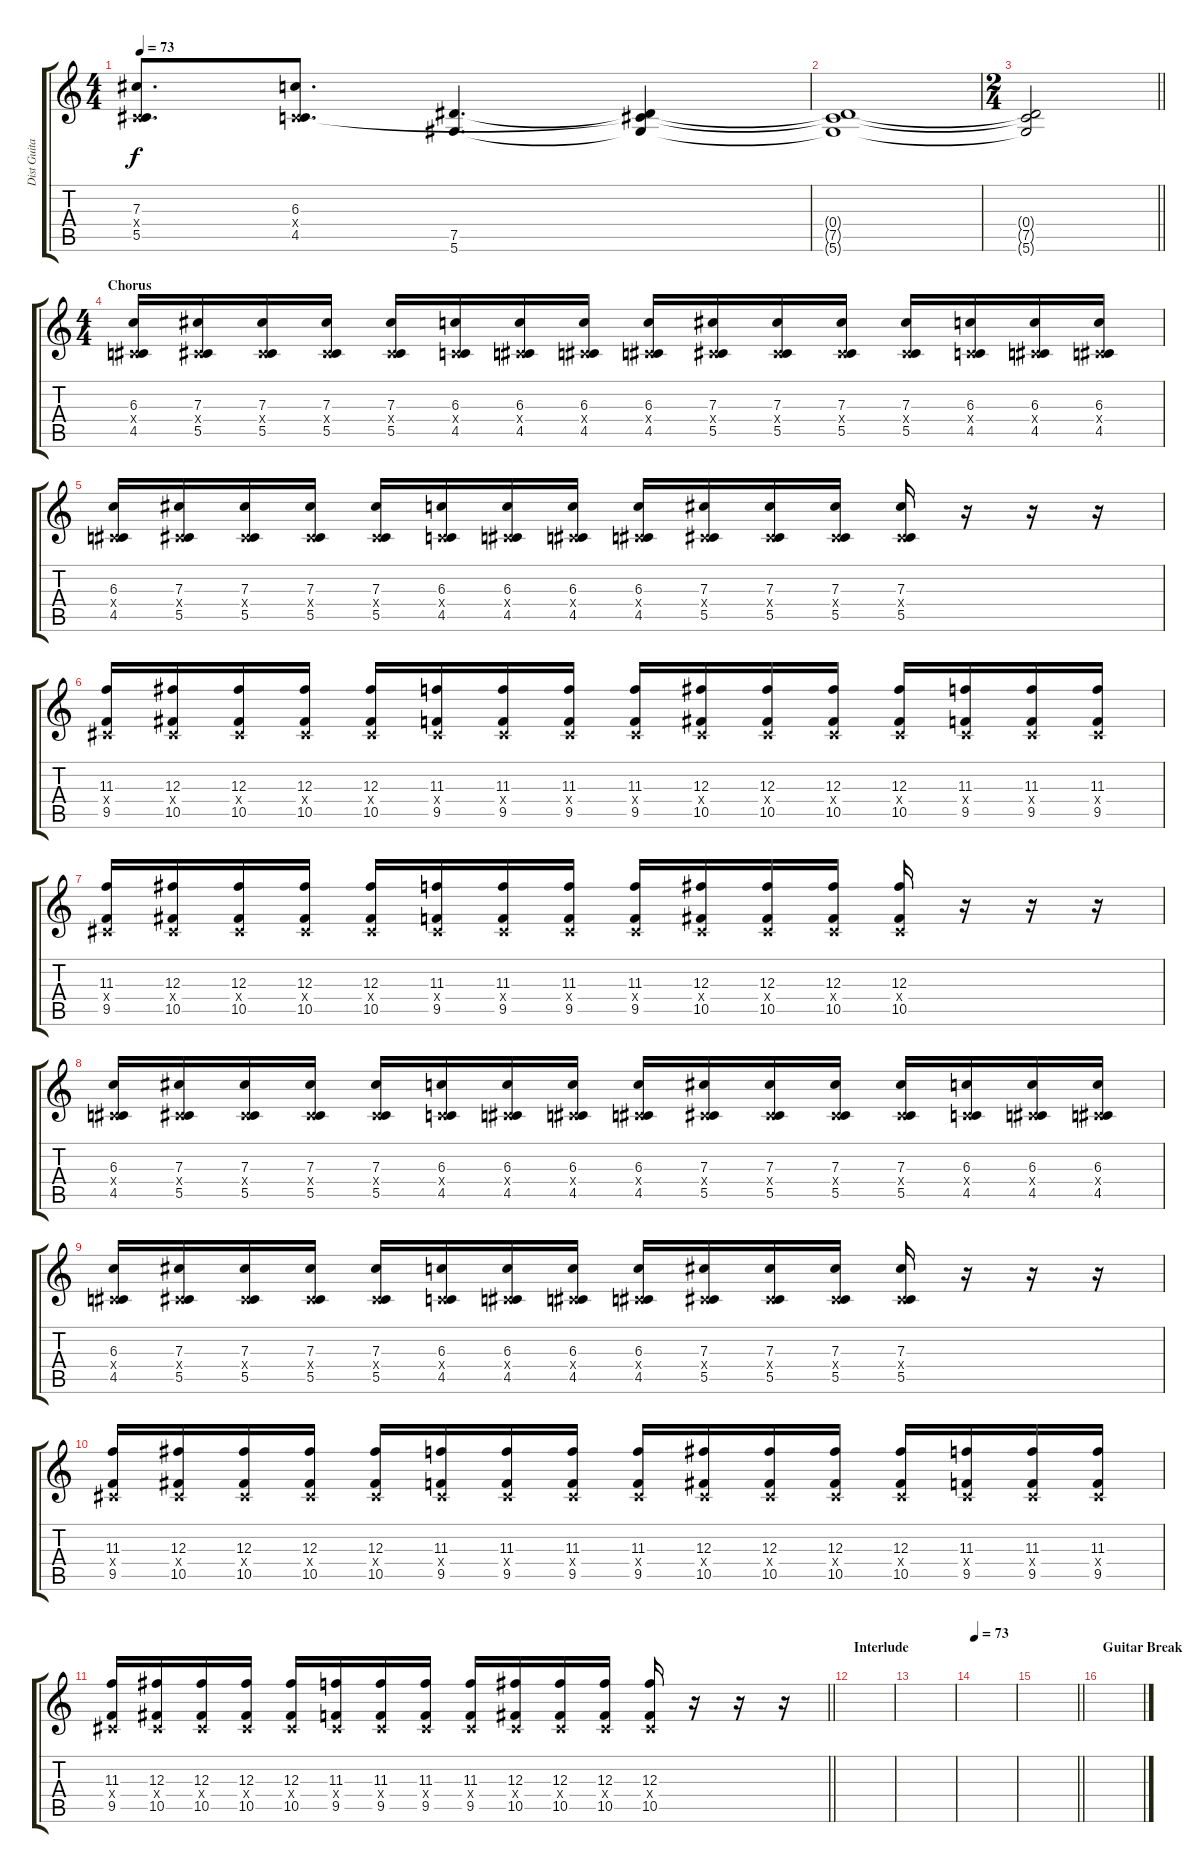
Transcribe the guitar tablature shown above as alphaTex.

\track ("Dist Guitar 2" "Dist Guita") {instrument overdrivenguitar}
\staff {score tabs}
\tuning (Eb4 Bb3 Gb3 Db3 Ab2 Eb2) {hide}
\ts (4 4)
\tempo 73
\clef g2
\ks c
(7.3 0.4{x} 5.5).8{d dy f} (6.3 0.4{x} 4.5).8{d} (7.5 5.6).4{d} (0.4{t} 7.5{t} 5.6{t}).4 |
(0.4{t} 7.5{t} 5.6{t}).1 |
\ts (2 4)
\barLineRight lightlight
(0.4{t} 7.5{t} 5.6{t}).2 |
\ts (4 4)
\section ("" "Chorus")
(6.3 0.4{x} 4.5).16 (7.3 0.4{x} 5.5).16 (7.3 0.4{x} 5.5).16 (7.3 0.4{x} 5.5).16 (7.3 0.4{x} 5.5).16 (6.3 0.4{x} 4.5).16 (6.3 0.4{x} 4.5).16 (6.3 0.4{x} 4.5).16 (6.3 0.4{x} 4.5).16 (7.3 0.4{x} 5.5).16 (7.3 0.4{x} 5.5).16 (7.3 0.4{x} 5.5).16 (7.3 0.4{x} 5.5).16 (6.3 0.4{x} 4.5).16 (6.3 0.4{x} 4.5).16 (6.3 0.4{x} 4.5).16 |
(6.3 0.4{x} 4.5).16 (7.3 0.4{x} 5.5).16 (7.3 0.4{x} 5.5).16 (7.3 0.4{x} 5.5).16 (7.3 0.4{x} 5.5).16 (6.3 0.4{x} 4.5).16 (6.3 0.4{x} 4.5).16 (6.3 0.4{x} 4.5).16 (6.3 0.4{x} 4.5).16 (7.3 0.4{x} 5.5).16 (7.3 0.4{x} 5.5).16 (7.3 0.4{x} 5.5).16 (7.3 0.4{x} 5.5).16 r.16 r.16 r.16 |
(11.3 0.4{x} 9.5).16 (12.3 0.4{x} 10.5).16 (12.3 0.4{x} 10.5).16 (12.3 0.4{x} 10.5).16 (12.3 0.4{x} 10.5).16 (11.3 0.4{x} 9.5).16 (11.3 0.4{x} 9.5).16 (11.3 0.4{x} 9.5).16 (11.3 0.4{x} 9.5).16 (12.3 0.4{x} 10.5).16 (12.3 0.4{x} 10.5).16 (12.3 0.4{x} 10.5).16 (12.3 0.4{x} 10.5).16 (11.3 0.4{x} 9.5).16 (11.3 0.4{x} 9.5).16 (11.3 0.4{x} 9.5).16 |
(11.3 0.4{x} 9.5).16 (12.3 0.4{x} 10.5).16 (12.3 0.4{x} 10.5).16 (12.3 0.4{x} 10.5).16 (12.3 0.4{x} 10.5).16 (11.3 0.4{x} 9.5).16 (11.3 0.4{x} 9.5).16 (11.3 0.4{x} 9.5).16 (11.3 0.4{x} 9.5).16 (12.3 0.4{x} 10.5).16 (12.3 0.4{x} 10.5).16 (12.3 0.4{x} 10.5).16 (12.3 0.4{x} 10.5).16 r.16 r.16 r.16 |
(6.3 0.4{x} 4.5).16 (7.3 0.4{x} 5.5).16 (7.3 0.4{x} 5.5).16 (7.3 0.4{x} 5.5).16 (7.3 0.4{x} 5.5).16 (6.3 0.4{x} 4.5).16 (6.3 0.4{x} 4.5).16 (6.3 0.4{x} 4.5).16 (6.3 0.4{x} 4.5).16 (7.3 0.4{x} 5.5).16 (7.3 0.4{x} 5.5).16 (7.3 0.4{x} 5.5).16 (7.3 0.4{x} 5.5).16 (6.3 0.4{x} 4.5).16 (6.3 0.4{x} 4.5).16 (6.3 0.4{x} 4.5).16 |
(6.3 0.4{x} 4.5).16 (7.3 0.4{x} 5.5).16 (7.3 0.4{x} 5.5).16 (7.3 0.4{x} 5.5).16 (7.3 0.4{x} 5.5).16 (6.3 0.4{x} 4.5).16 (6.3 0.4{x} 4.5).16 (6.3 0.4{x} 4.5).16 (6.3 0.4{x} 4.5).16 (7.3 0.4{x} 5.5).16 (7.3 0.4{x} 5.5).16 (7.3 0.4{x} 5.5).16 (7.3 0.4{x} 5.5).16 r.16 r.16 r.16 |
(11.3 0.4{x} 9.5).16 (12.3 0.4{x} 10.5).16 (12.3 0.4{x} 10.5).16 (12.3 0.4{x} 10.5).16 (12.3 0.4{x} 10.5).16 (11.3 0.4{x} 9.5).16 (11.3 0.4{x} 9.5).16 (11.3 0.4{x} 9.5).16 (11.3 0.4{x} 9.5).16 (12.3 0.4{x} 10.5).16 (12.3 0.4{x} 10.5).16 (12.3 0.4{x} 10.5).16 (12.3 0.4{x} 10.5).16 (11.3 0.4{x} 9.5).16 (11.3 0.4{x} 9.5).16 (11.3 0.4{x} 9.5).16 |
\barLineRight lightlight
(11.3 0.4{x} 9.5).16 (12.3 0.4{x} 10.5).16 (12.3 0.4{x} 10.5).16 (12.3 0.4{x} 10.5).16 (12.3 0.4{x} 10.5).16 (11.3 0.4{x} 9.5).16 (11.3 0.4{x} 9.5).16 (11.3 0.4{x} 9.5).16 (11.3 0.4{x} 9.5).16 (12.3 0.4{x} 10.5).16 (12.3 0.4{x} 10.5).16 (12.3 0.4{x} 10.5).16 (12.3 0.4{x} 10.5).16 r.16 r.16 r.16 |
\section ("" "Interlude")
|
|
\tempo 73
|
\barLineRight lightlight
|
\section ("" "Guitar Break")
